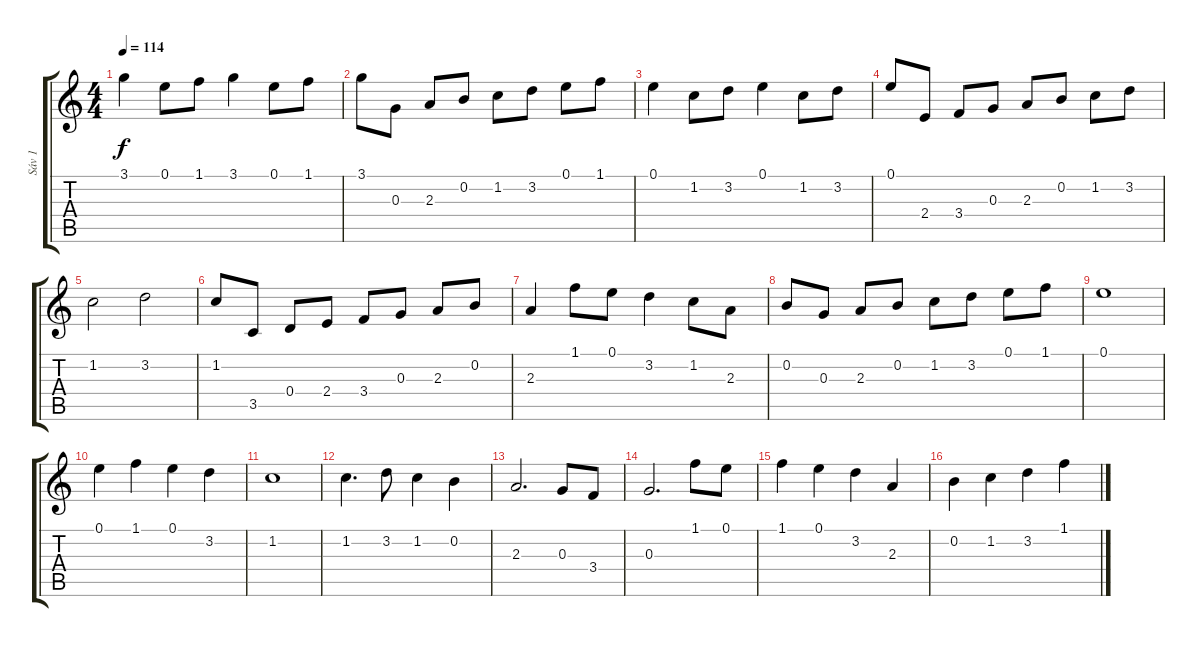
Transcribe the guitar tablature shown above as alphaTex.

\track ("Sáv 1" "Sáv 1") {instrument acousticguitarsteel}
\staff {score tabs}
\tuning (E4 B3 G3 D3 A2 E2) {hide}
\ts (4 4)
\tempo 114
\clef g2
\ks c
3.1.4{dy f} 0.1.8 1.1.8 3.1.4 0.1.8 1.1.8 |
3.1.8 0.3.8 2.3.8 0.2.8 1.2.8 3.2.8 0.1.8 1.1.8 |
0.1.4 1.2.8 3.2.8 0.1.4 1.2.8 3.2.8 |
0.1.8 2.4.8 3.4.8 0.3.8 2.3.8 0.2.8 1.2.8 3.2.8 |
1.2.2 3.2.2 |
1.2.8 3.5.8 0.4.8 2.4.8 3.4.8 0.3.8 2.3.8 0.2.8 |
2.3.4 1.1.8 0.1.8 3.2.4 1.2.8 2.3.8 |
0.2.8 0.3.8 2.3.8 0.2.8 1.2.8 3.2.8 0.1.8 1.1.8 |
0.1.1 |
0.1.4 1.1.4 0.1.4 3.2.4 |
1.2.1 |
1.2.4{d} 3.2.8 1.2.4 0.2.4 |
2.3.2{d} 0.3.8 3.4.8 |
0.3.2{d} 1.1.8 0.1.8 |
1.1.4 0.1.4 3.2.4 2.3.4 |
0.2.4 1.2.4 3.2.4 1.1.4
